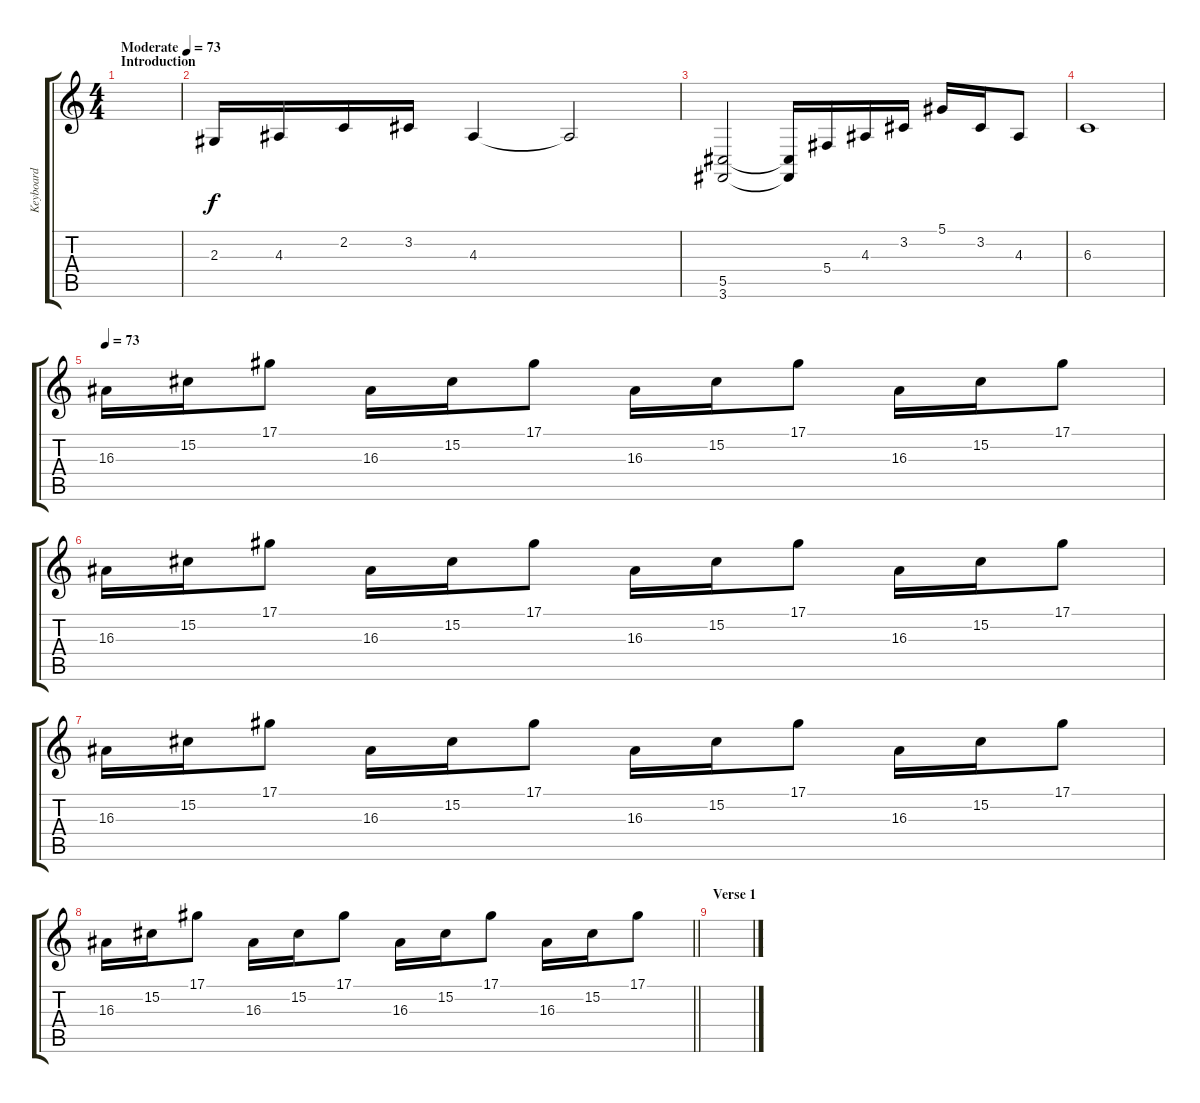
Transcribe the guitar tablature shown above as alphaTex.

\track ("Keyboard" "Keyboard") {instrument electricpiano1}
\staff {score tabs}
\tuning (Eb4 Bb3 Gb3 Db3 Ab2 Eb2) {hide}
\ts (4 4)
\section ("" "Introduction")
\tempo (73 "Moderate")
\clef g2
\ks c
|
2.3.16 4.3.16 2.2.16 3.2.16 4.3.4 4.3{t}.2 |
(5.5 3.6).2 (5.5{t} 3.6{t}).16 5.4.16 4.3.16 3.2.16 5.1.16 3.2.16 4.3.8 |
6.3.1 |
\tempo 73
16.3.16 15.2.16 17.1.8 16.3.16 15.2.16 17.1.8 16.3.16 15.2.16 17.1.8 16.3.16 15.2.16 17.1.8 |
16.3.16 15.2.16 17.1.8 16.3.16 15.2.16 17.1.8 16.3.16 15.2.16 17.1.8 16.3.16 15.2.16 17.1.8 |
16.3.16 15.2.16 17.1.8 16.3.16 15.2.16 17.1.8 16.3.16 15.2.16 17.1.8 16.3.16 15.2.16 17.1.8 |
\barLineRight lightlight
16.3.16 15.2.16 17.1.8 16.3.16 15.2.16 17.1.8 16.3.16 15.2.16 17.1.8 16.3.16 15.2.16 17.1.8 |
\section ("" "Verse 1")
